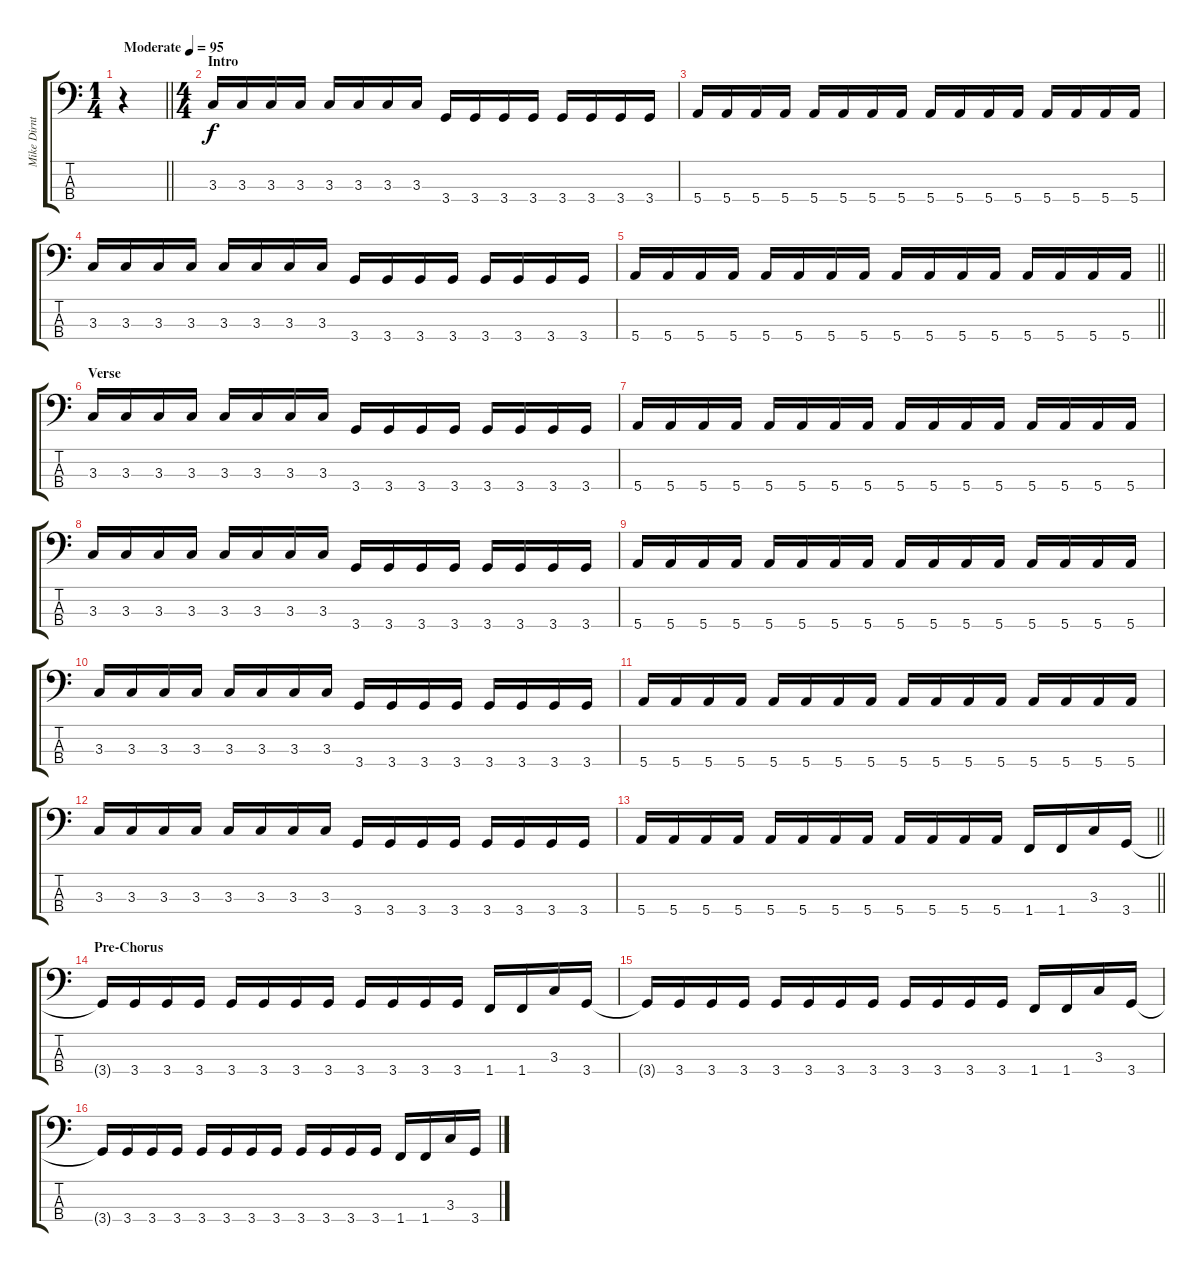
\track ("Mike Dirnt" "Mike Dirnt") {instrument electricbasspick}
\staff {score tabs}
\tuning (G2 D2 A1 E1) {hide}
\ts (1 4)
\tempo (95 "Moderate")
\clef f4
\barLineRight lightlight
\ks c
r.4{dy f instrument electricbasspick} |
\ts (4 4)
\section ("" "Intro")
3.3.16 3.3.16 3.3.16 3.3.16 3.3.16 3.3.16 3.3.16 3.3.16 3.4.16 3.4.16 3.4.16 3.4.16 3.4.16 3.4.16 3.4.16 3.4.16 |
5.4.16 5.4.16 5.4.16 5.4.16 5.4.16 5.4.16 5.4.16 5.4.16 5.4.16 5.4.16 5.4.16 5.4.16 5.4.16 5.4.16 5.4.16 5.4.16 |
3.3.16 3.3.16 3.3.16 3.3.16 3.3.16 3.3.16 3.3.16 3.3.16 3.4.16 3.4.16 3.4.16 3.4.16 3.4.16 3.4.16 3.4.16 3.4.16 |
\barLineRight lightlight
5.4.16 5.4.16 5.4.16 5.4.16 5.4.16 5.4.16 5.4.16 5.4.16 5.4.16 5.4.16 5.4.16 5.4.16 5.4.16 5.4.16 5.4.16 5.4.16 |
\section ("" "Verse")
3.3.16 3.3.16 3.3.16 3.3.16 3.3.16 3.3.16 3.3.16 3.3.16 3.4.16 3.4.16 3.4.16 3.4.16 3.4.16 3.4.16 3.4.16 3.4.16 |
5.4.16 5.4.16 5.4.16 5.4.16 5.4.16 5.4.16 5.4.16 5.4.16 5.4.16 5.4.16 5.4.16 5.4.16 5.4.16 5.4.16 5.4.16 5.4.16 |
3.3.16 3.3.16 3.3.16 3.3.16 3.3.16 3.3.16 3.3.16 3.3.16 3.4.16 3.4.16 3.4.16 3.4.16 3.4.16 3.4.16 3.4.16 3.4.16 |
5.4.16 5.4.16 5.4.16 5.4.16 5.4.16 5.4.16 5.4.16 5.4.16 5.4.16 5.4.16 5.4.16 5.4.16 5.4.16 5.4.16 5.4.16 5.4.16 |
3.3.16 3.3.16 3.3.16 3.3.16 3.3.16 3.3.16 3.3.16 3.3.16 3.4.16 3.4.16 3.4.16 3.4.16 3.4.16 3.4.16 3.4.16 3.4.16 |
5.4.16 5.4.16 5.4.16 5.4.16 5.4.16 5.4.16 5.4.16 5.4.16 5.4.16 5.4.16 5.4.16 5.4.16 5.4.16 5.4.16 5.4.16 5.4.16 |
3.3.16 3.3.16 3.3.16 3.3.16 3.3.16 3.3.16 3.3.16 3.3.16 3.4.16 3.4.16 3.4.16 3.4.16 3.4.16 3.4.16 3.4.16 3.4.16 |
\barLineRight lightlight
5.4.16 5.4.16 5.4.16 5.4.16 5.4.16 5.4.16 5.4.16 5.4.16 5.4.16 5.4.16 5.4.16 5.4.16 1.4.16 1.4.16 3.3.16 3.4.16 |
\section ("" "Pre-Chorus")
3.4{t}.16 3.4.16 3.4.16 3.4.16 3.4.16 3.4.16 3.4.16 3.4.16 3.4.16 3.4.16 3.4.16 3.4.16 1.4.16 1.4.16 3.3.16 3.4.16 |
3.4{t}.16 3.4.16 3.4.16 3.4.16 3.4.16 3.4.16 3.4.16 3.4.16 3.4.16 3.4.16 3.4.16 3.4.16 1.4.16 1.4.16 3.3.16 3.4.16 |
3.4{t}.16 3.4.16 3.4.16 3.4.16 3.4.16 3.4.16 3.4.16 3.4.16 3.4.16 3.4.16 3.4.16 3.4.16 1.4.16 1.4.16 3.3.16 3.4.16
